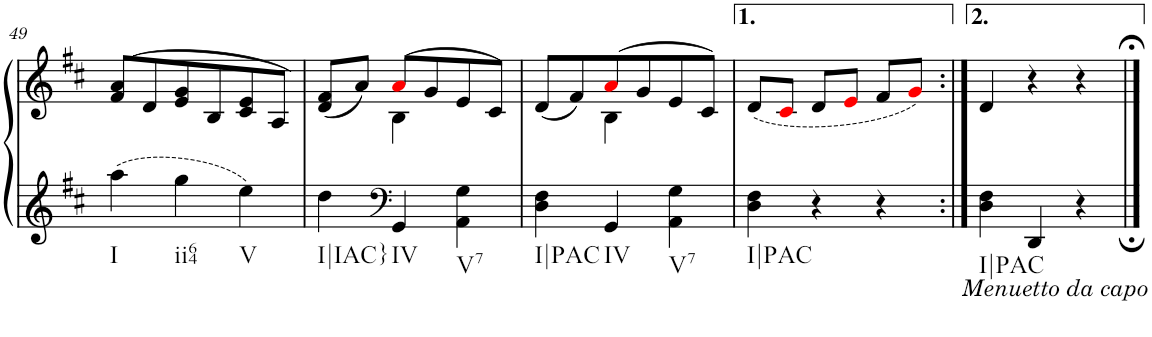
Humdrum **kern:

**kern	**kern
*part1	*part1
*staff2	*staff1
*I"Piano, Piano right	*
*I'Pno.	*
!!LO:PB:g=z
*clefG2	*clefG2
*k[f#c#]	*k[f#c#]
*M3/4	*M3/4
=49	=49
!LO:TX:b:t=I	!
4aa\	(>8f#/ 8a/L
.	8d/
!LO:TX:b:t=ii64	!
4gg\	8e/ 8g/
.	8B/
!LO:TX:b:t=V	!
4ee\	8c#/ 8e/
.	8A/J)
=50	=50
*	*^
!LO:TX:b:t=I|IAC}	!	!
4dd\	(8d/ 8f#/L	4ryy
.	8a/J)	.
*clefF4	*	*
!LO:TX:b:t=IV	!	!
4GG/	(8ai/L	4B\
.	8g/	.
!LO:TX:b:t=V7	!	!
4AA\ 4G\	8e/	4ryy
.	8c#/J)	.
=51	=51	=51
!LO:TX:b:t=I|PAC	!	!
4D\ 4F#\	(8d/L	4ryy
.	8f#/)	.
!LO:TX:b:t=IV	!	!
4GG/	(8ai/	4B\
.	8g/	.
!LO:TX:b:t=V7	!	!
4AA\ 4G\	8e/	4ryy
.	8c#/J)	.
*	*v	*v
=52	=52
!LO:TX:b:t=I|PAC	!
4D\ 4F#\	(8d/L
.	8c#i/J
4r	8d/L
.	8ei/J
4r	8f#/L
.	8gi/J)
=52X1:|!	=52X1:|!
!LO:TX:b:t=I|PAC	!
4D\ 4F#\	4d/
4DD/	4r
4r	4r
!	!LO:TX:b:t=<i>Menuetto da capo</i>
!LO:TX:b:t=<i>Menuetto da capo</i>	!
==	==
*-	*-
